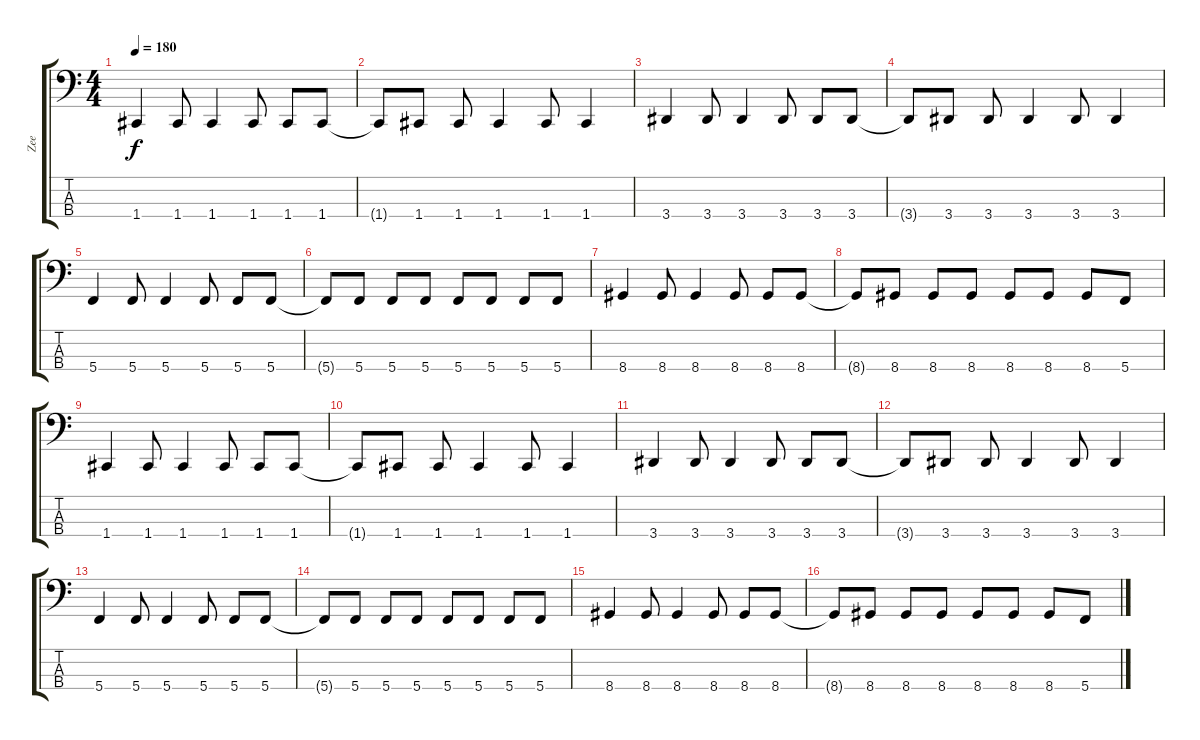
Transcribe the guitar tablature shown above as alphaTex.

\track ("Zee" "Zee") {instrument electricbassfinger}
\staff {score tabs}
\tuning (F2 C2 G1 C1) {hide}
\ts (4 4)
\tempo 180
\clef f4
\ks c
1.4.4{dy f} 1.4.8 1.4.4 1.4.8 1.4.8 1.4.8 |
1.4{t}.8 1.4.8 1.4.8 1.4.4 1.4.8 1.4.4 |
3.4.4 3.4.8 3.4.4 3.4.8 3.4.8 3.4.8 |
3.4{t}.8 3.4.8 3.4.8 3.4.4 3.4.8 3.4.4 |
5.4.4 5.4.8 5.4.4 5.4.8 5.4.8 5.4.8 |
5.4{t}.8 5.4.8 5.4.8 5.4.8 5.4.8 5.4.8 5.4.8 5.4.8 |
8.4.4 8.4.8 8.4.4 8.4.8 8.4.8 8.4.8 |
8.4{t}.8 8.4.8 8.4.8 8.4.8 8.4.8 8.4.8 8.4.8 5.4.8 |
1.4.4 1.4.8 1.4.4 1.4.8 1.4.8 1.4.8 |
1.4{t}.8 1.4.8 1.4.8 1.4.4 1.4.8 1.4.4 |
3.4.4 3.4.8 3.4.4 3.4.8 3.4.8 3.4.8 |
3.4{t}.8 3.4.8 3.4.8 3.4.4 3.4.8 3.4.4 |
5.4.4 5.4.8 5.4.4 5.4.8 5.4.8 5.4.8 |
5.4{t}.8 5.4.8 5.4.8 5.4.8 5.4.8 5.4.8 5.4.8 5.4.8 |
8.4.4 8.4.8 8.4.4 8.4.8 8.4.8 8.4.8 |
8.4{t}.8 8.4.8 8.4.8 8.4.8 8.4.8 8.4.8 8.4.8 5.4.8
